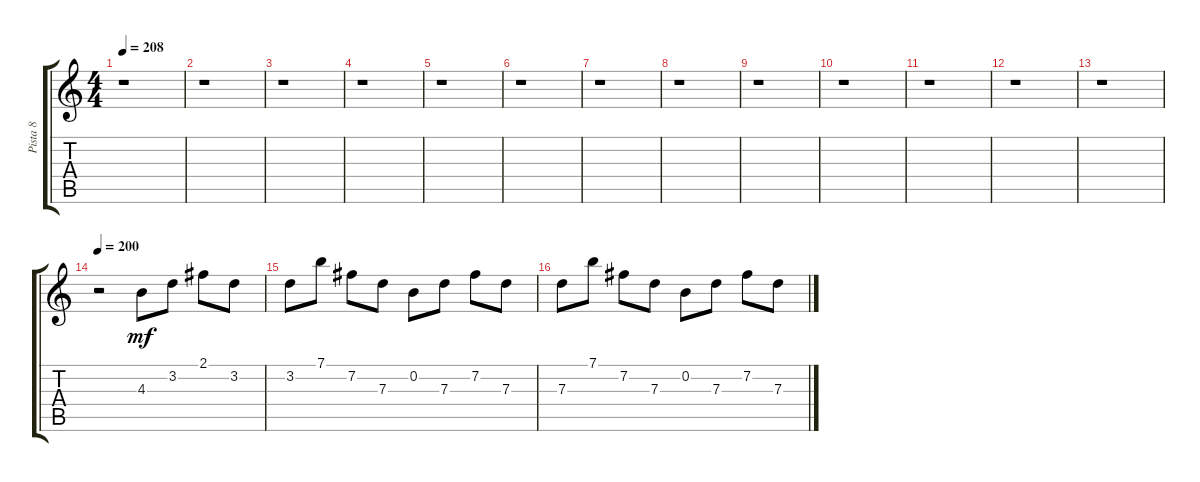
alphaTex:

\track ("Pista 8" "Pista 8") {instrument acousticguitarsteel}
\staff {score tabs}
\tuning (E4 B3 G3 D3 A2 E2) {hide}
\ts (4 4)
\tempo 208
\clef g2
\ks c
r.1{dy mf} |
r.1 |
r.1 |
r.1 |
r.1 |
r.1 |
r.1 |
r.1 |
r.1 |
r.1 |
r.1 |
r.1 |
r.1 |
\tempo 200
r.2 4.3.8 3.2.8 2.1.8 3.2.8 |
3.2.8 7.1.8 7.2.8 7.3.8 0.2.8 7.3.8 7.2.8 7.3.8 |
7.3.8 7.1.8 7.2.8 7.3.8 0.2.8 7.3.8 7.2.8 7.3.8
